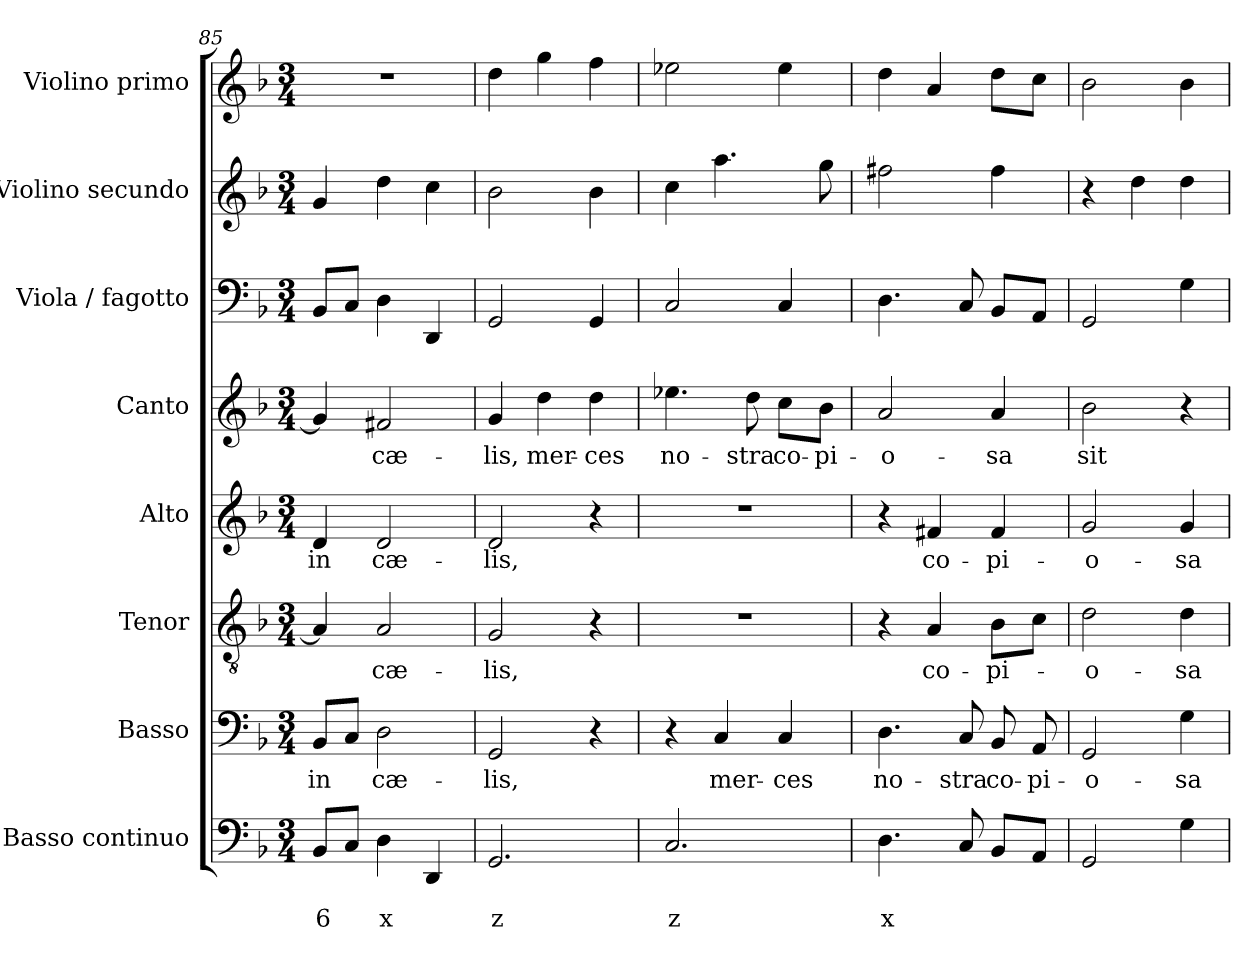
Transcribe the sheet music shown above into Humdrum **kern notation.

**kern	**text	**text	**kern	**text	**kern	**text	**kern	**text	**kern	**text	**kern	**kern	**kern
*part8	*part8	*part8	*part7	*part7	*part6	*part6	*part5	*part5	*part4	*part4	*part3	*part2	*part1
*staff8	*staff8	*staff8	*staff7	*staff7	*staff6	*staff6	*staff5	*staff5	*staff4	*staff4	*staff3	*staff2	*staff1
*I"Basso continuo	*	*	*I"Basso	*	*I"Tenor	*	*I"Alto	*	*I"Canto	*	*I"Viola / fagotto	*I"Violino secundo	*I"Violino primo
*I'BC	*	*	*I'B	*	*I'T	*	*I'A	*	*I'C	*	*	*I'V2	*I'V1
*clefF4	*	*	*clefF4	*	*clefGv2	*	*clefG2	*	*clefG2	*	*clefF4	*clefG2	*clefG2
*k[b-]	*	*	*k[b-]	*	*k[b-]	*	*k[b-]	*	*k[b-]	*	*k[b-]	*k[b-]	*k[b-]
*F:	*	*	*F:	*	*F:	*	*F:	*	*F:	*	*F:	*F:	*F:
*M3/4	*	*	*M3/4	*	*M3/4	*	*M3/4	*	*M3/4	*	*M3/4	*M3/4	*M3/4
=85	=85	=85	=85	=85	=85	=85	=85	=85	=85	=85	=85	=85	=85
!	!	!LO:LY:b	!	!LO:LY:b	!	!	!	!LO:LY:b	!	!	!	!	!
8BB-/L	.	6	8BB-/L	in	4A/]	.	4d/	in	4g/]	.	8BB-/L	4g/	2.r
8C/J	.	.	8C/J	.	.	.	.	.	.	.	8C/J	.	.
!	!	!LO:LY:b	!	!LO:LY:b	!	!LO:LY:b	!	!LO:LY:b	!	!LO:LY:b	!	!	!
4D\	.	x	2D\	cæ-	2A/	cæ-	2d/	cæ-	2f#X/	cæ-	4D\	4dd\	.
4DD/	.	.	.	.	.	.	.	.	.	.	4DD/	4cc\	.
=86	=86	=86	=86	=86	=86	=86	=86	=86	=86	=86	=86	=86	=86
!	!	!LO:LY:b	!	!LO:LY:b	!	!LO:LY:b	!	!LO:LY:b	!	!LO:LY:b	!	!	!
2.GG/	.	z	2GG/	-lis,	2G/	-lis,	2d/	-lis,	4g/	-lis,	2GG/	2b-\	4dd\
!	!	!	!	!	!	!	!	!	!	!LO:LY:b	!	!	!
.	.	.	.	.	.	.	.	.	4dd\	mer-	.	.	4gg\
!	!	!	!	!	!	!	!	!	!	!LO:LY:b	!	!	!
.	.	.	4r	.	4r	.	4r	.	4dd\	-ces	4GG/	4b-\	4ff\
=87	=87	=87	=87	=87	=87	=87	=87	=87	=87	=87	=87	=87	=87
!	!	!LO:LY:b	!	!	!	!	!	!	!	!LO:LY:b	!	!	!
2.C/	.	z	4r	.	2.r	.	2.r	.	4.ee-X\	no-	2C/	4cc\	2ee-X\
!	!	!	!	!LO:LY:b	!	!	!	!	!	!	!	!	!
.	.	.	4C/	mer-	.	.	.	.	.	.	.	4.aa\	.
!	!	!	!	!	!	!	!	!	!	!LO:LY:b	!	!	!
.	.	.	.	.	.	.	.	.	8dd\	-stra	.	.	.
!	!	!	!	!LO:LY:b	!	!	!	!	!	!LO:LY:b	!	!	!
.	.	.	4C/	-ces	.	.	.	.	8cc\L	co-	4C/	.	4ee-\
!	!	!	!	!	!	!	!	!	!	!LO:LY:b	!	!	!
.	.	.	.	.	.	.	.	.	8b-\J	-pi-	.	8gg\	.
!!LO:LB:g=z
=88	=88	=88	=88	=88	=88	=88	=88	=88	=88	=88	=88	=88	=88
!	!	!LO:LY:b	!	!LO:LY:b	!	!	!	!	!	!LO:LY:b	!	!	!
4.D\	.	x	4.D\	no-	4r	.	4r	.	2a/	-o-	4.D\	2ff#X\	4dd\
!	!	!	!	!	!	!LO:LY:b	!	!LO:LY:b	!	!	!	!	!
.	.	.	.	.	4A/	co-	4f#X/	co-	.	.	.	.	4a/
!	!	!	!	!LO:LY:b	!	!	!	!	!	!	!	!	!
8C/	.	.	8C/	-stra	.	.	.	.	.	.	8C/	.	.
!	!	!	!	!LO:LY:b	!	!LO:LY:b	!	!LO:LY:b	!	!LO:LY:b	!	!	!
8BB-/L	.	.	8BB-/	co-	8B-\L	-pi-	4f#/	-pi-	4a/	-sa	8BB-/L	4ff#\	8dd\L
!	!	!	!	!LO:LY:b	!	!	!	!	!	!	!	!	!
8AA/J	.	.	8AA/	-pi-	8c\J	.	.	.	.	.	8AA/J	.	8cc\J
=89	=89	=89	=89	=89	=89	=89	=89	=89	=89	=89	=89	=89	=89
!	!	!	!	!LO:LY:b	!	!LO:LY:b	!	!LO:LY:b	!	!LO:LY:b	!	!	!
2GG/	.	.	2GG/	-o-	2d\	-o-	2g/	-o-	2b-\	sit	2GG/	4r	2b-\
.	.	.	.	.	.	.	.	.	.	.	.	4dd\	.
!	!	!	!	!LO:LY:b	!	!LO:LY:b	!	!LO:LY:b	!	!	!	!	!
4G\	.	.	4G\	-sa	4d\	-sa	4g/	-sa	4r	.	4G\	4dd\	4b-\
=	=	=	=	=	=	=	=	=	=	=	=	=	=
*-	*-	*-	*-	*-	*-	*-	*-	*-	*-	*-	*-	*-	*-
